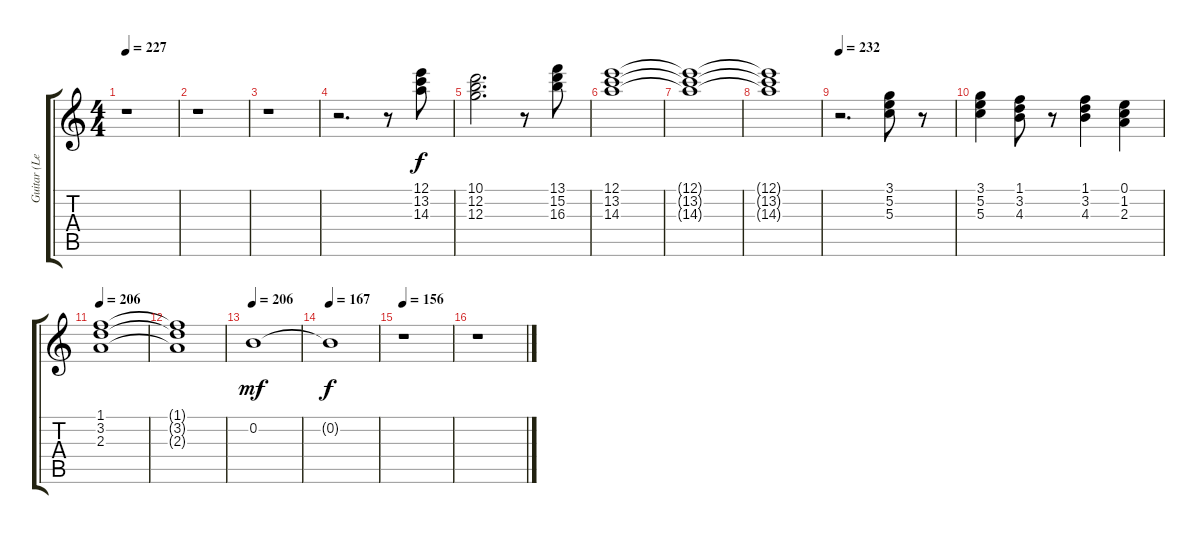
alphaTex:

\track ("Guitar (Left)" "Guitar (Le") {instrument distortionguitar}
\staff {score tabs}
\tuning (E4 B3 G3 D3 A2 E2) {hide}
\ts (4 4)
\tempo 227
\clef g2
\ks c
r.1{dy mf} |
r.1 |
r.1 |
r.2{d} r.8 (12.1 13.2 14.3).8{dy f} |
(10.1 12.2 12.3).2{d} r.8 (13.1 15.2 16.3).8 |
(12.1 13.2 14.3).1 |
(12.1{t} 13.2{t} 14.3{t}).1 |
(12.1{t} 13.2{t} 14.3{t}).1 |
\tempo 232
r.2{d} (3.1 5.2 5.3).8 r.8 |
(3.1 5.2 5.3).4 (1.1 3.2 4.3).8 r.8 (1.1 3.2 4.3).4 (0.1 1.2 2.3).4 |
\tempo 206
(1.1 3.2 2.3).1 |
(1.1{t} 3.2{t} 2.3{t}).1 |
\tempo 206
0.2.1{dy mf} |
\tempo 167
0.2{t}.1{dy f} |
\tempo 156
r.1 |
r.1
